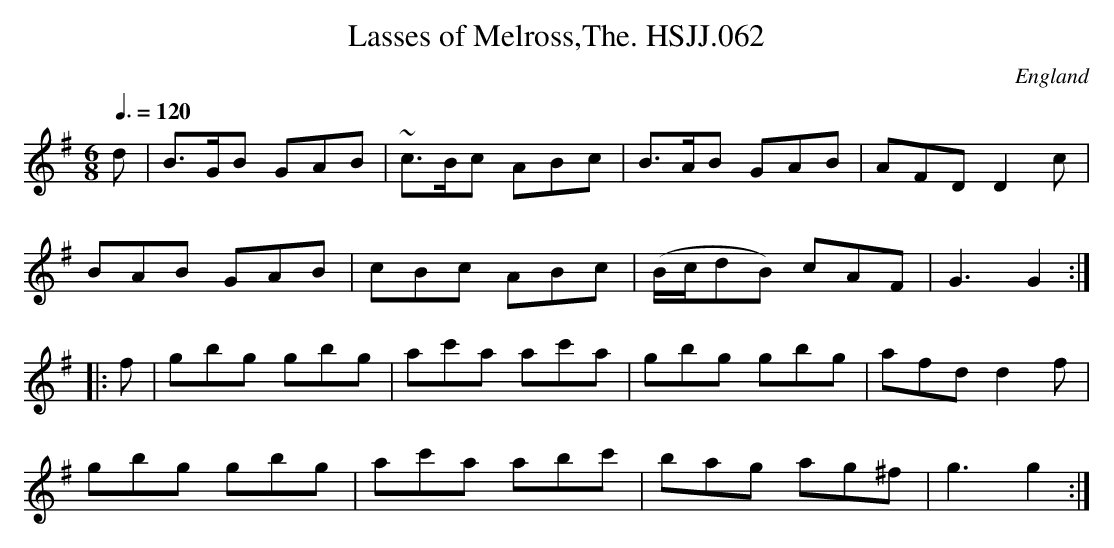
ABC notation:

X:1
T:Lasses of Melross,The. HSJJ.062
L:1/8
M:6/8
O:England
Q:3/8=120
K:G
d|B>GB GAB|~c>Bc ABc|B>AB GAB|AFD D2c|!
BAB GAB|cBc ABc|(B/c/dB) cAF|G3G2:|!
|:f|gbg gbg|ac'a ac'a|gbg gbg|afd d2f|!
gbg gbg|ac'a abc'|bag ag^f|g3g2:|
